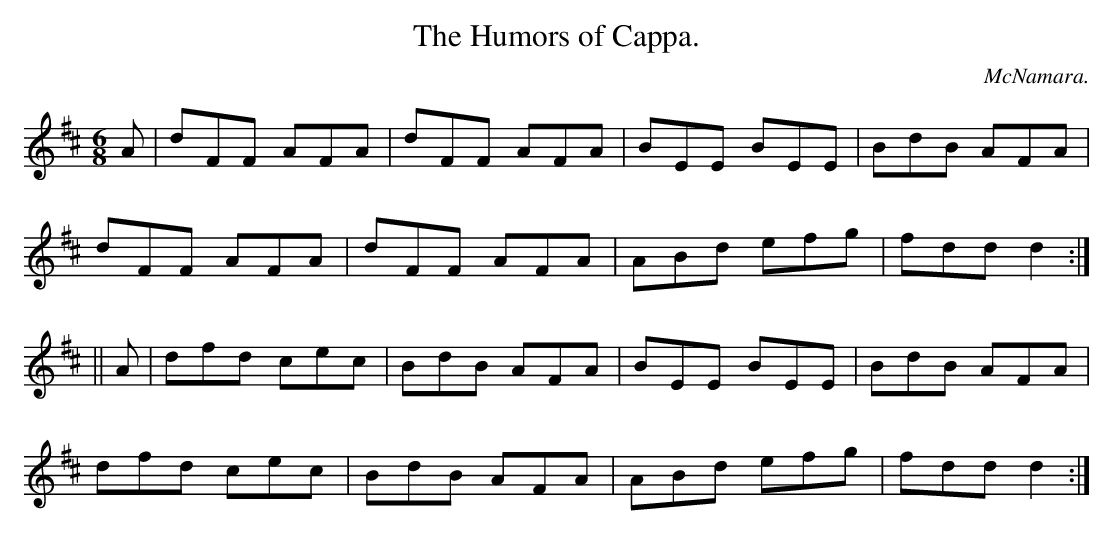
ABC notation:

X:1
T: The Humors of Cappa.
C: McNamara.
M: 6/8
K: D
A|dFF AFA|dFF AFA|BEE BEE|BdB AFA|
dFF AFA|dFF AFA|ABd efg|fdd d2:|
||A|dfd cec|BdB AFA|BEE BEE|BdB AFA|
dfd cec|BdB AFA|ABd efg|fdd d2:|
